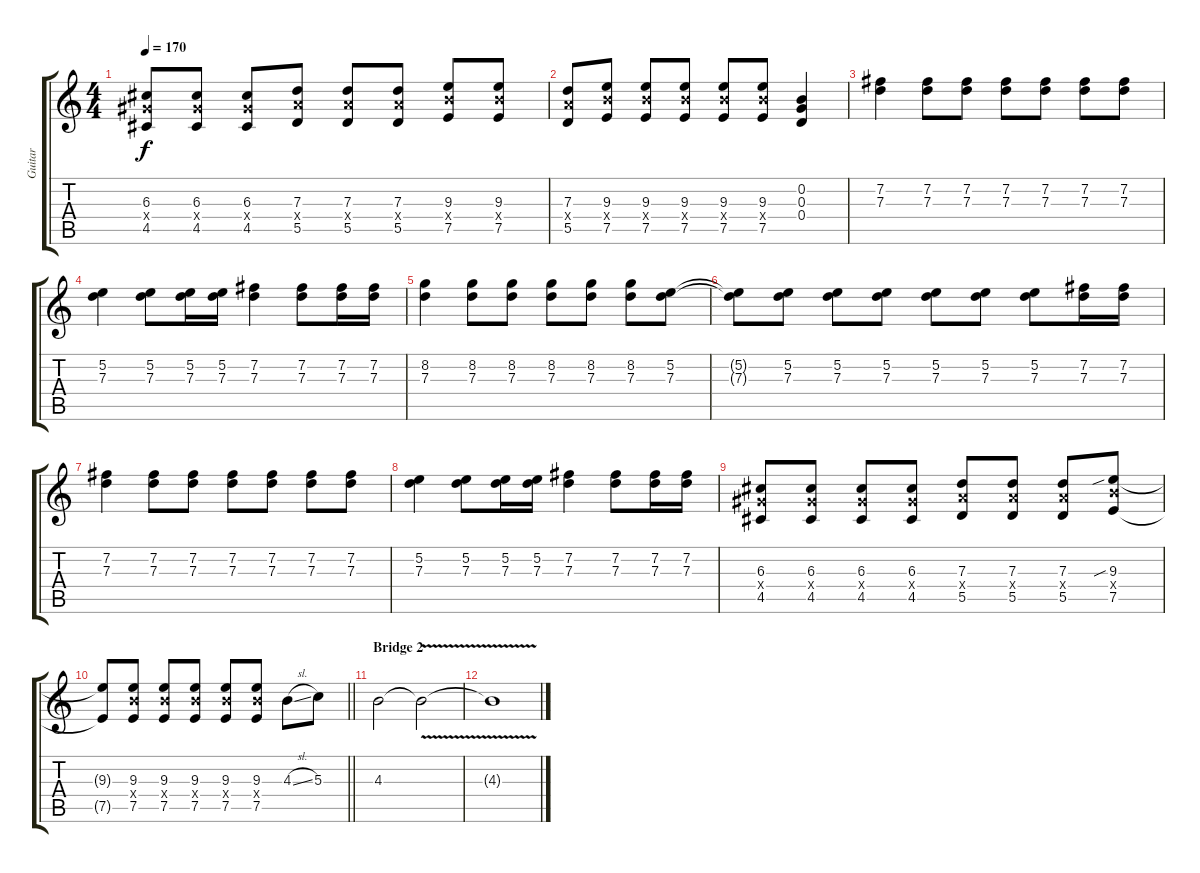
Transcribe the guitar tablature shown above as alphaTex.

\track ("Guitar" "Guitar") {instrument distortionguitar}
\staff {score tabs}
\tuning (E4 B3 G3 D3 A2 E2) {hide}
\ts (4 4)
\tempo 170
\clef g2
\ks c
(6.3 6.4{x} 4.5).8{dy f} (6.3 6.4{x} 4.5).8 (6.3 6.4{x} 4.5).8 (7.3 7.4{x} 5.5).8 (7.3 7.4{x} 5.5).8 (7.3 7.4{x} 5.5).8 (9.3 9.4{x} 7.5).8 (9.3 9.4{x} 7.5).8 |
(7.3 7.4{x} 5.5).8 (9.3 9.4{x} 7.5).8 (9.3 9.4{x} 7.5).8 (9.3 9.4{x} 7.5).8 (9.3 9.4{x} 7.5).8 (9.3 9.4{x} 7.5).8 (0.2 0.3 0.4).4 |
(7.2 7.3).4 (7.2 7.3).8 (7.2 7.3).8 (7.2 7.3).8 (7.2 7.3).8 (7.2 7.3).8 (7.2 7.3).8 |
(5.2 7.3).4 (5.2 7.3).8 (5.2 7.3).16 (5.2 7.3).16 (7.2 7.3).4 (7.2 7.3).8 (7.2 7.3).16 (7.2 7.3).16 |
(8.2 7.3).4 (8.2 7.3).8 (8.2 7.3).8 (8.2 7.3).8 (8.2 7.3).8 (8.2 7.3).8 (5.2 7.3).8 |
(5.2{t} 7.3{t}).8 (5.2 7.3).8 (5.2 7.3).8 (5.2 7.3).8 (5.2 7.3).8 (5.2 7.3).8 (5.2 7.3).8 (7.2 7.3).16 (7.2 7.3).16 |
(7.2 7.3).4 (7.2 7.3).8 (7.2 7.3).8 (7.2 7.3).8 (7.2 7.3).8 (7.2 7.3).8 (7.2 7.3).8 |
(5.2 7.3).4 (5.2 7.3).8 (5.2 7.3).16 (5.2 7.3).16 (7.2 7.3).4 (7.2 7.3).8 (7.2 7.3).16 (7.2 7.3).16 |
(6.3 6.4{x} 4.5).8 (6.3 6.4{x} 4.5).8 (6.3 6.4{x} 4.5).8 (6.3 6.4{x} 4.5).8 (7.3 7.4{x} 5.5).8 (7.3 7.4{x} 5.5).8 (7.3 7.4{x} 5.5).8 (9.3{sib} 9.4{x} 7.5).8 |
\barLineRight lightlight
(9.3{t} 7.5{t}).8 (9.3 9.4{x} 7.5).8 (9.3 9.4{x} 7.5).8 (9.3 9.4{x} 7.5).8 (9.3 9.4{x} 7.5).8 (9.3 9.4{x} 7.5).8 4.3{sl}.8 5.3.8 |
\section ("" "Bridge 2")
4.3.2{volume 4} 4.3{v t}.2 |
4.3{t}.1
